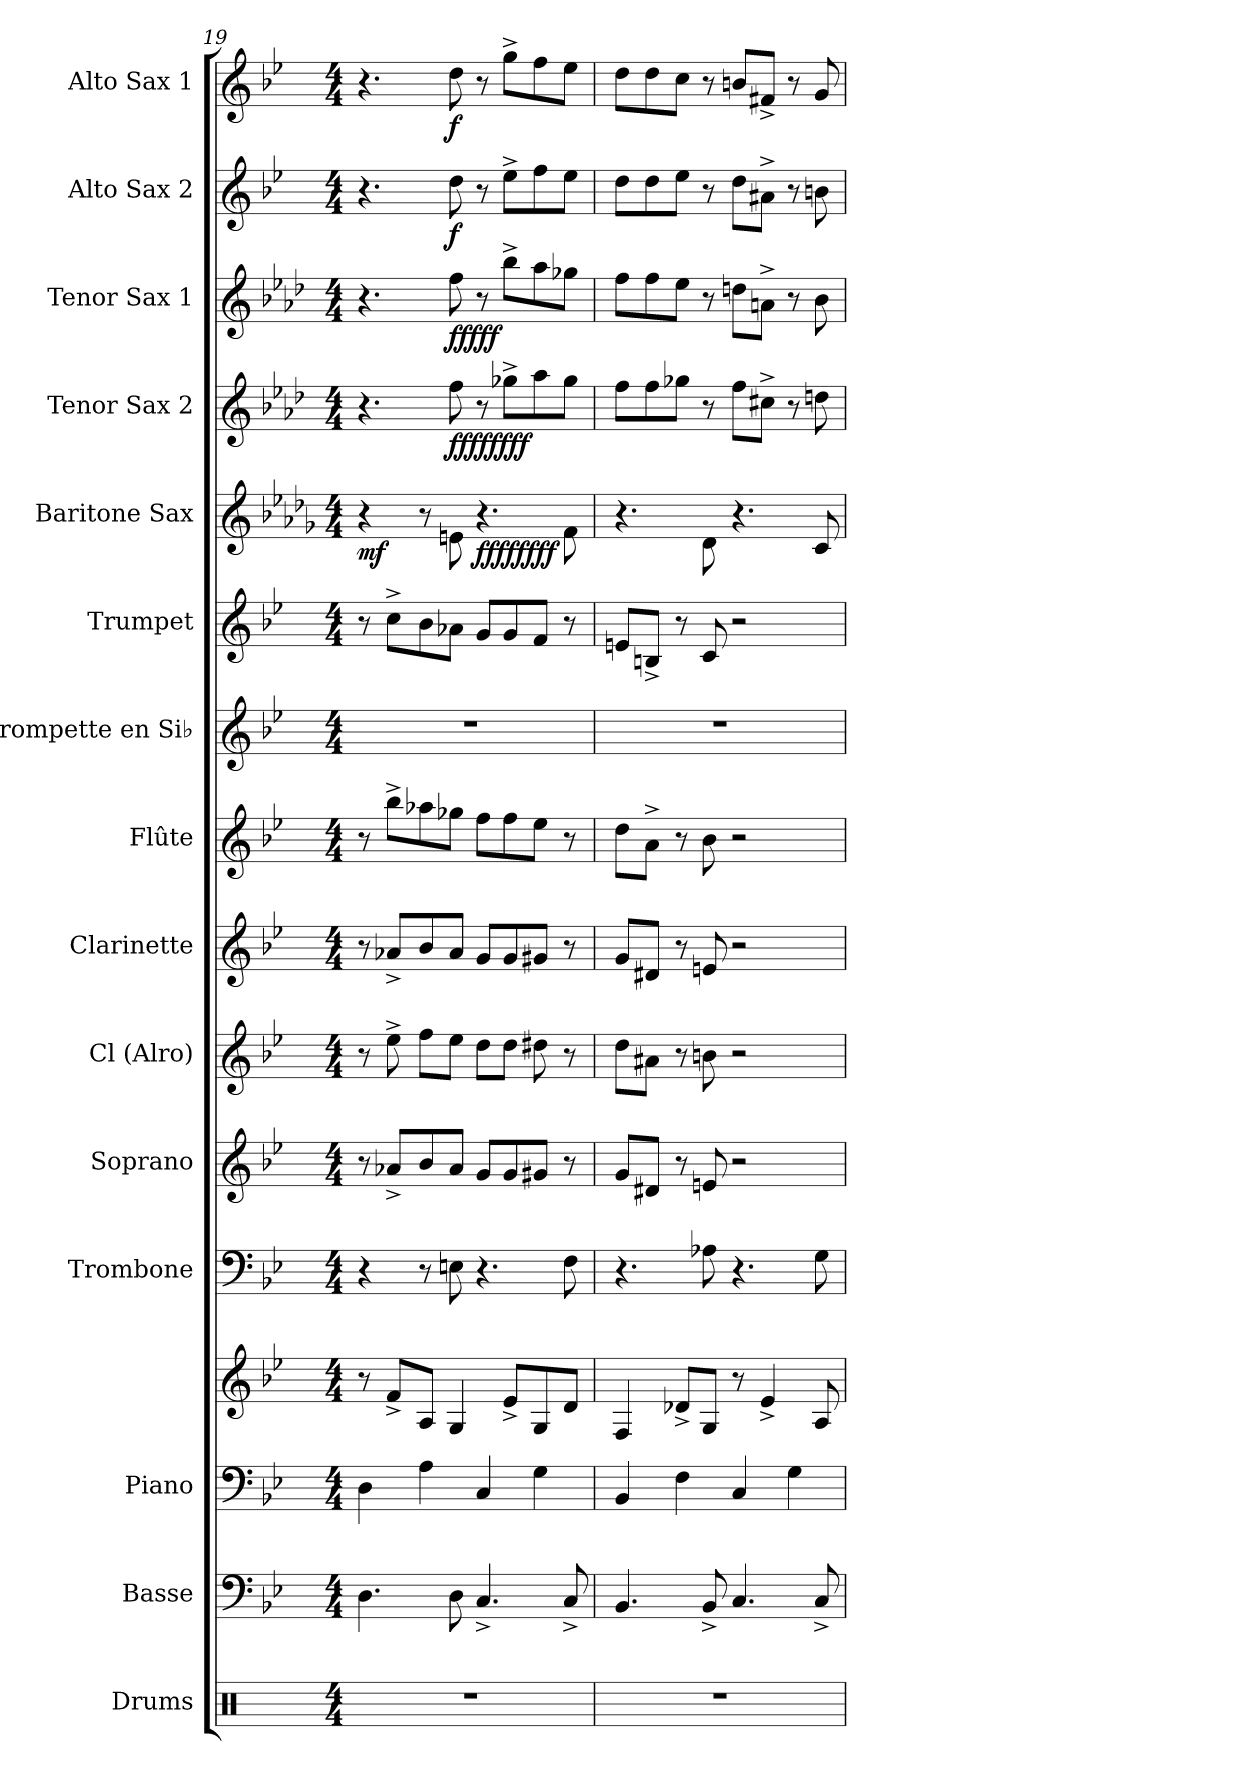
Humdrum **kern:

**kern	**kern	**kern	**kern	**kern	**kern	**kern	**kern	**kern	**kern	**kern	**kern	**dynam	**kern	**dynam	**kern	**dynam	**kern	**dynam	**kern	**dynam
*part15	*part14	*part13	*part13	*part12	*part11	*part10	*part9	*part8	*part7	*part6	*part5	*part5	*part4	*part4	*part3	*part3	*part2	*part2	*part1	*part1
*staff16	*staff15	*staff14	*staff13	*staff12	*staff11	*staff10	*staff9	*staff8	*staff7	*staff6	*staff5	*staff5	*staff4	*staff4	*staff3	*staff3	*staff2	*staff2	*staff1	*staff1
*I"Drums	*I"Basse	*I"Piano	*	*I"Trombone	*I"Soprano	*I"Cl (Alro)	*I"Clarinette	*I"Flûte	*I"Trompette en Si♭	*I"Trumpet	*I"Baritone Sax	*	*I"Tenor Sax 2	*	*I"Tenor Sax 1	*	*I"Alto Sax 2	*	*I"Alto Sax 1	*
*	*I'B	*I'P	*	*I'Tb	*I'Sop	*I'Cla	*I'Cl	*I'Fl.	*I'Tromp. Si♭	*I'Tp	*I'Bar	*	*	*	*	*	*I'Sa2	*	*I'Sa1	*
*clefX	*clefF4	*clefF4	*clefG2	*clefF4	*clefG2	*clefG2	*clefG2	*clefG2	*clefG2	*clefG2	*clefG2	*	*clefG2	*	*clefG2	*	*clefG2	*	*clefG2	*
*	*ITrd7c12	*	*	*	*ITrd1c2	*ITrd5c9	*ITrd1c2	*	*ITrd1c2	*ITrd1c2	*ITrd12c21	*	*ITrd8c14	*	*ITrd8c14	*	*ITrd5c9	*	*ITrd5c9	*
*k[]	*k[b-e-]	*k[b-e-]	*k[b-e-]	*k[b-e-]	*k[b-e-a-d-]	*k[b-e-a-d-g-]	*k[b-e-a-d-]	*k[b-e-]	*k[b-e-a-d-]	*k[b-e-a-d-]	*k[b-e-a-d-g-]	*	*k[b-e-a-d-]	*	*k[b-e-a-d-]	*	*k[b-e-a-d-g-]	*	*k[b-e-a-d-g-]	*
*M4/4	*M4/4	*M4/4	*M4/4	*M4/4	*M4/4	*M4/4	*M4/4	*M4/4	*M4/4	*M4/4	*M4/4	*	*M4/4	*	*M4/4	*	*M4/4	*	*M4/4	*
=19	=19	=19	=19	=19	=19	=19	=19	=19	=19	=19	=19	=19	=19	=19	=19	=19	=19	=19	=19	=19
!	!	!	!	!	!	!	!	!	!	!	!	!LO:DY:b	!	!	!	!	!	!	!	!
1r	4.DD\	4D\	8r	4r	8r	8r	8r	8r	1r	8r	4r	mf	4.r	.	4.r	.	4.r	.	4.r	.
.	.	.	8f^/L	.	8g-X^/L	8g-^\	8g-X^/L	8bb-^\L	.	8b-^\L	.	.	.	.	.	.	.	.	.	.
.	.	4A\	8A/J	8r	8a-/	8a-\L	8a-/	8aa-X\	.	8a-\	8r	.	.	.	.	.	.	.	.	.
!	!	!	!	!	!	!	!	!	!	!	!	!	!	!LO:DY:b	!	!	!	!	!	!
!	!	!	!	!	!	!	!	!	!	!	!	!	!	!LO:DY:n=1:b	!	!	!	!	!	!
!	!	!	!	!	!	!	!	!	!	!	!	!	!	!LO:DY:n=2:b	!	!	!	!	!	!
!	!	!	!	!	!	!	!	!	!	!	!	!	!	!LO:DY:n=3:b	!	!	!	!	!	!
!	!	!	!	!	!	!	!	!	!	!	!	!	!	!LO:DY:n=4:b	!	!	!	!	!	!
!	!	!	!	!	!	!	!	!	!	!	!	!	!	!LO:DY:n=5:b	!	!	!	!	!	!
!	!	!	!	!	!	!	!	!	!	!	!	!	!	!LO:DY:n=6:b	!	!	!	!	!	!
!	!	!	!	!	!	!	!	!	!	!	!	!	!	!LO:DY:n=7:b	!	!LO:DY:b	!	!	!	!
!	!	!	!	!	!	!	!	!	!	!	!	!	!	!	!	!LO:DY:n=1:b	!	!	!	!
!	!	!	!	!	!	!	!	!	!	!	!	!	!	!	!	!LO:DY:n=2:b	!	!	!	!
!	!	!	!	!	!	!	!	!	!	!	!	!	!	!	!	!LO:DY:n=3:b	!	!	!	!
!	!	!	!	!	!	!	!	!	!	!	!	!	!	!	!	!LO:DY:n=4:b	!	!LO:DY:b	!	!LO:DY:b
.	8DD\	.	4G/	8En\	8g-/J	8g-\J	8g-/J	8gg-X\J	.	8g-X\J	8En\	.	8f\	f f f f f f f f	8f\	f f f f f	8f\	f	8f\	f
!	!	!	!	!	!	!	!	!	!	!	!	!LO:DY:b	!	!	!	!	!	!	!	!
!	!	!	!	!	!	!	!	!	!	!	!	!LO:DY:n=1:b	!	!	!	!	!	!	!	!
!	!	!	!	!	!	!	!	!	!	!	!	!LO:DY:n=2:b	!	!	!	!	!	!	!	!
!	!	!	!	!	!	!	!	!	!	!	!	!LO:DY:n=3:b	!	!	!	!	!	!	!	!
!	!	!	!	!	!	!	!	!	!	!	!	!LO:DY:n=4:b	!	!	!	!	!	!	!	!
!	!	!	!	!	!	!	!	!	!	!	!	!LO:DY:n=5:b	!	!	!	!	!	!	!	!
!	!	!	!	!	!	!	!	!	!	!	!	!LO:DY:n=6:b	!	!	!	!	!	!	!	!
!	!	!	!	!	!	!	!	!	!	!	!	!LO:DY:n=7:b	!	!	!	!	!	!	!	!
.	4.CC^/	4C/	.	4.r	8f/L	8f\L	8f/L	8ff\L	.	8f/L	4.r	f f f f f f f f	8r	.	8r	.	8r	.	8r	.
.	.	.	8e-^/L	.	8f/	8f\J	8f/	8ff\	.	8f/	.	.	8g-X^\L	.	8b-^\L	.	8g-^\L	.	8b-^\L	.
.	.	4G\	8G/	.	8f#X/J	8f#X\	8f#X/J	8ee-\J	.	8e-/J	.	.	8a-\	.	8a-\	.	8a-\	.	8a-\	.
.	8CC^/	.	8d/J	8F\	8r	8r	8r	8r	.	8r	8F\	.	8g-\J	.	8g-X\J	.	8g-\J	.	8g-\J	.
=20	=20	=20	=20	=20	=20	=20	=20	=20	=20	=20	=20	=20	=20	=20	=20	=20	=20	=20	=20	=20
1r	4.BBB-/	4BB-/	4F/	4.r	8f/L	8f\L	8f/L	8dd\L	1r	8dn/L	4.r	.	8f\L	.	8f\L	.	8f\L	.	8f\L	.
.	.	.	.	.	8c#X/J	8c#X\J	8c#X/J	8a^\J	.	8An^/J	.	.	8f\	.	8f\	.	8f\	.	8f\	.
.	.	4F\	8d-X^/L	.	8r	8r	8r	8r	.	8r	.	.	8g-X\J	.	8e-\J	.	8g-\J	.	8e-\J	.
.	8BBB-^/	.	8G/J	8A-X\	8dn/	8dn\	8dn/	8b-\	.	8B-/	8D-\	.	8r	.	8r	.	8r	.	8r	.
.	4.CC/	4C/	8r	4.r	2r	2r	2r	2r	.	2r	4.r	.	8f\L	.	8dn\L	.	8f\L	.	8dn/L	.
.	.	.	4e-^/	.	.	.	.	.	.	.	.	.	8c#X^\J	.	8An^\J	.	8c#X^\J	.	8An^/J	.
.	.	4G\	.	.	.	.	.	.	.	.	.	.	8r	.	8r	.	8r	.	8r	.
.	8CC^/	.	8A/	8G\	.	.	.	.	.	.	8C/	.	8dn\	.	8B-\	.	8dn\	.	8B-/	.
=	=	=	=	=	=	=	=	=	=	=	=	=	=	=	=	=	=	=	=	=
*-	*-	*-	*-	*-	*-	*-	*-	*-	*-	*-	*-	*-	*-	*-	*-	*-	*-	*-	*-	*-
